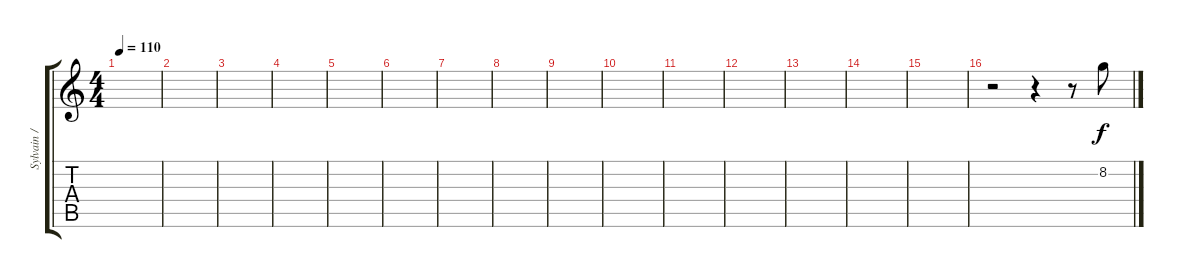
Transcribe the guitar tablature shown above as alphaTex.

\track ("Sylvain / Final solo" "Sylvain / ") {instrument distortionguitar}
\staff {score tabs}
\tuning (E4 B3 G3 D3 A2 D2) {hide}
\ts (4 4)
\tempo 110
\clef g2
\ks c
|
|
|
|
|
|
|
|
|
|
|
|
|
|
|
r.2 r.4 r.8 8.2.8
